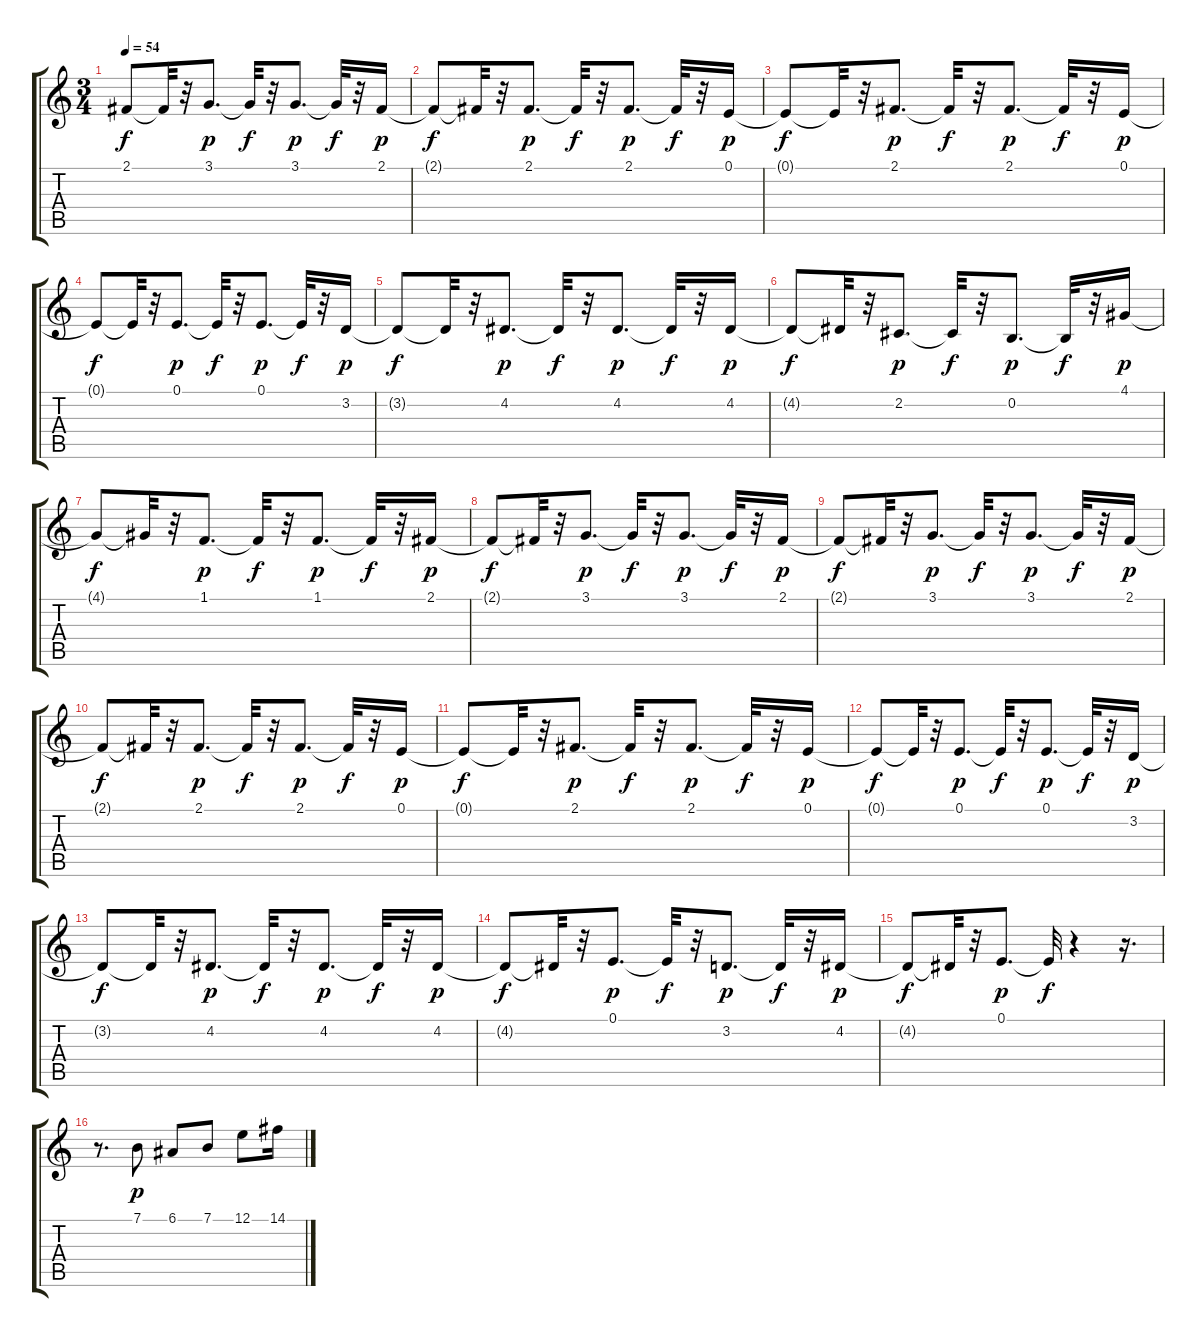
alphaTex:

\track "" {instrument stringensemble1}
\staff {score tabs}
\tuning (E4 B3 G3 D3 A2 E2) {hide}
\ts (3 4)
\tempo 54
\clef g2
\ks c
2.1{t}.8{dy f} 2.1{t}.32 r.32 3.1.8{d dy p} 3.1{t}.32{dy f} r.32 3.1.8{d dy p} 3.1{t}.32{dy f} r.32 2.1.16{dy p} |
2.1{t}.8{dy f} 2.1{t}.32 r.32 2.1.8{d dy p} 2.1{t}.32{dy f} r.32 2.1.8{d dy p} 2.1{t}.32{dy f} r.32 0.1.16{dy p} |
0.1{t}.8{dy f} 0.1{t}.32 r.32 2.1.8{d dy p} 2.1{t}.32{dy f} r.32 2.1.8{d dy p} 2.1{t}.32{dy f} r.32 0.1.16{dy p} |
0.1{t}.8{dy f} 0.1{t}.32 r.32 0.1.8{d dy p} 0.1{t}.32{dy f} r.32 0.1.8{d dy p} 0.1{t}.32{dy f} r.32 3.2.16{dy p} |
3.2{t}.8{dy f} 3.2{t}.32 r.32 4.2.8{d dy p} 4.2{t}.32{dy f} r.32 4.2.8{d dy p} 4.2{t}.32{dy f} r.32 4.2.16{dy p} |
4.2{t}.8{dy f} 4.2{t}.32 r.32 2.2.8{d dy p} 2.2{t}.32{dy f} r.32 0.2.8{d dy p} 0.2{t}.32{dy f} r.32 4.1.16{dy p} |
4.1{t}.8{dy f} 4.1{t}.32 r.32 1.1.8{d dy p} 1.1{t}.32{dy f} r.32 1.1.8{d dy p} 1.1{t}.32{dy f} r.32 2.1.16{dy p} |
2.1{t}.8{dy f} 2.1{t}.32 r.32 3.1.8{d dy p} 3.1{t}.32{dy f} r.32 3.1.8{d dy p} 3.1{t}.32{dy f} r.32 2.1.16{dy p} |
2.1{t}.8{dy f} 2.1{t}.32 r.32 3.1.8{d dy p} 3.1{t}.32{dy f} r.32 3.1.8{d dy p} 3.1{t}.32{dy f} r.32 2.1.16{dy p} |
2.1{t}.8{dy f} 2.1{t}.32 r.32 2.1.8{d dy p} 2.1{t}.32{dy f} r.32 2.1.8{d dy p} 2.1{t}.32{dy f} r.32 0.1.16{dy p} |
0.1{t}.8{dy f} 0.1{t}.32 r.32 2.1.8{d dy p} 2.1{t}.32{dy f} r.32 2.1.8{d dy p} 2.1{t}.32{dy f} r.32 0.1.16{dy p} |
0.1{t}.8{dy f} 0.1{t}.32 r.32 0.1.8{d dy p} 0.1{t}.32{dy f} r.32 0.1.8{d dy p} 0.1{t}.32{dy f} r.32 3.2.16{dy p} |
3.2{t}.8{dy f} 3.2{t}.32 r.32 4.2.8{d dy p} 4.2{t}.32{dy f} r.32 4.2.8{d dy p} 4.2{t}.32{dy f} r.32 4.2.16{dy p} |
4.2{t}.8{dy f} 4.2{t}.32 r.32 0.1.8{d dy p} 0.1{t}.32{dy f} r.32 3.2.8{d dy p} 3.2{t}.32{dy f} r.32 4.2.16{dy p} |
4.2{t}.8{dy f} 4.2{t}.32 r.32 0.1.8{d dy p} 0.1{t}.32{dy f} r.4 r.16{d} |
r.8{d} 7.1.8{dy p instrument stringensemble1} 6.1.8 7.1.8 12.1.8 14.1.16
